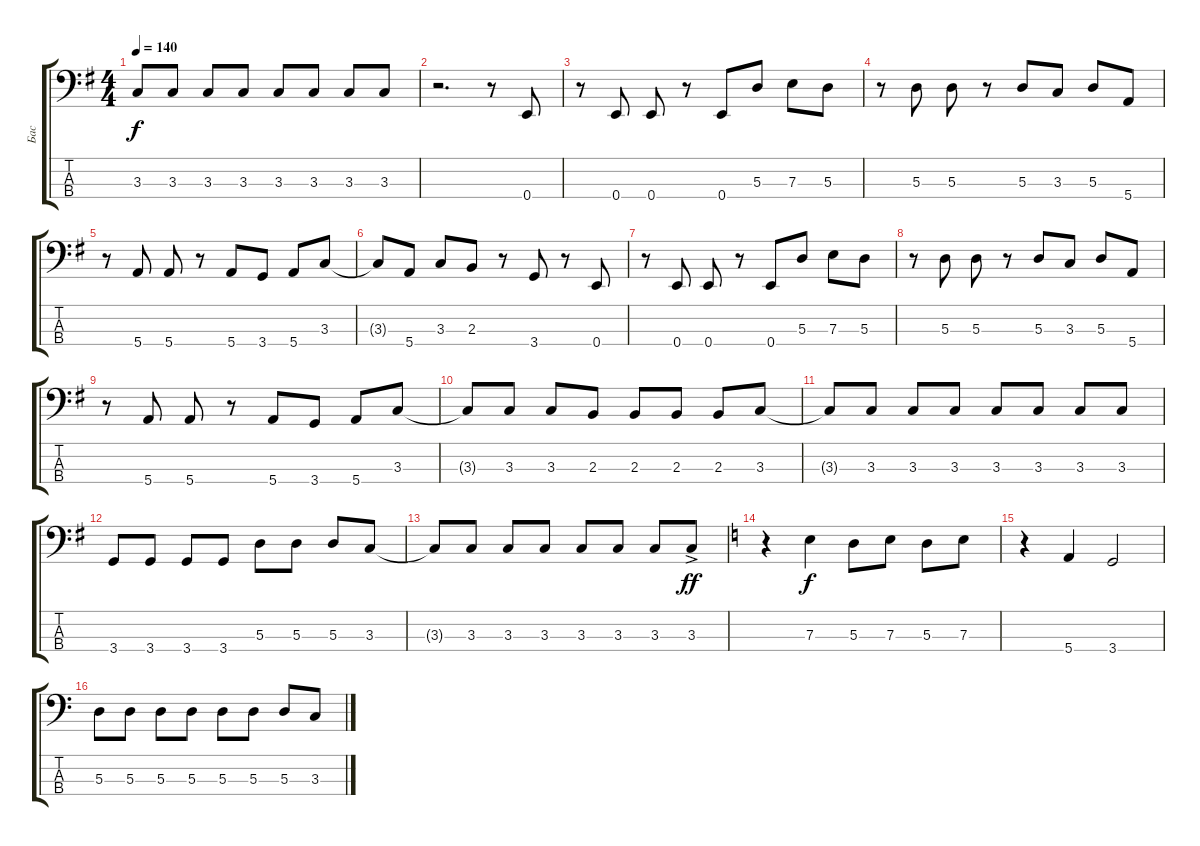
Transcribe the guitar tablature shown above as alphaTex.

\track ("Бас" "Бас") {instrument electricbassfinger}
\staff {score tabs}
\tuning (G2 D2 A1 E1) {hide}
\ts (4 4)
\tempo 140
\clef f4
\ks g
3.3.8{dy f} 3.3.8 3.3.8 3.3.8 3.3.8 3.3.8 3.3.8 3.3.8 |
r.2{d} r.8 0.4.8 |
r.8 0.4.8 0.4.8 r.8 0.4.8 5.3.8 7.3.8 5.3.8 |
r.8 5.3.8 5.3.8 r.8 5.3.8 3.3.8 5.3.8 5.4.8 |
r.8 5.4.8 5.4.8 r.8 5.4.8 3.4.8 5.4.8 3.3.8 |
3.3{t}.8 5.4.8 3.3.8 2.3.8 r.8 3.4.8 r.8 0.4.8 |
r.8 0.4.8 0.4.8 r.8 0.4.8 5.3.8 7.3.8 5.3.8 |
r.8 5.3.8 5.3.8 r.8 5.3.8 3.3.8 5.3.8 5.4.8 |
r.8 5.4.8 5.4.8 r.8 5.4.8 3.4.8 5.4.8 3.3.8 |
3.3{t}.8 3.3.8 3.3.8 2.3.8 2.3.8 2.3.8 2.3.8 3.3.8 |
3.3{t}.8 3.3.8 3.3.8 3.3.8 3.3.8 3.3.8 3.3.8 3.3.8 |
3.4.8 3.4.8 3.4.8 3.4.8 5.3.8 5.3.8 5.3.8 3.3.8 |
3.3{t}.8 3.3.8 3.3.8 3.3.8 3.3.8 3.3.8 3.3.8 3.3{ac}.8{dy ff} |
\ks c
r.4 7.3.4{dy f} 5.3.8 7.3.8 5.3.8 7.3.8 |
r.4 5.4.4 3.4.2 |
5.3.8 5.3.8 5.3.8 5.3.8 5.3.8 5.3.8 5.3.8 3.3.8
